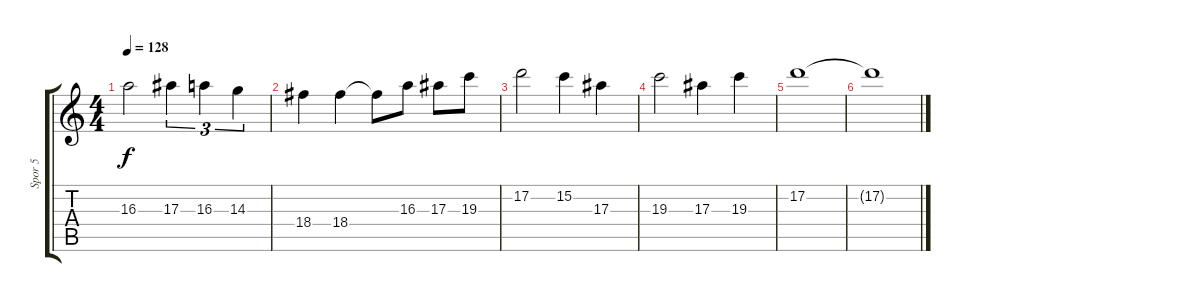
\track ("Spor 5" "Spor 5") {instrument distortionguitar}
\staff {score tabs}
\tuning (D4 A3 F3 C3 G2 C2) {hide}
\ts (4 4)
\tempo 128
\clef g2
\ks c
16.3.2{dy f} 17.3.4{tu (3 2)} 16.3.4{tu (3 2)} 14.3.4{tu (3 2)} |
18.4.4 18.4.4 18.4{t}.8 16.3.8 17.3.8 19.3.8 |
17.2.2 15.2.4 17.3.4 |
19.3.2 17.3.4 19.3.4 |
17.2.1 |
17.2{t}.1
